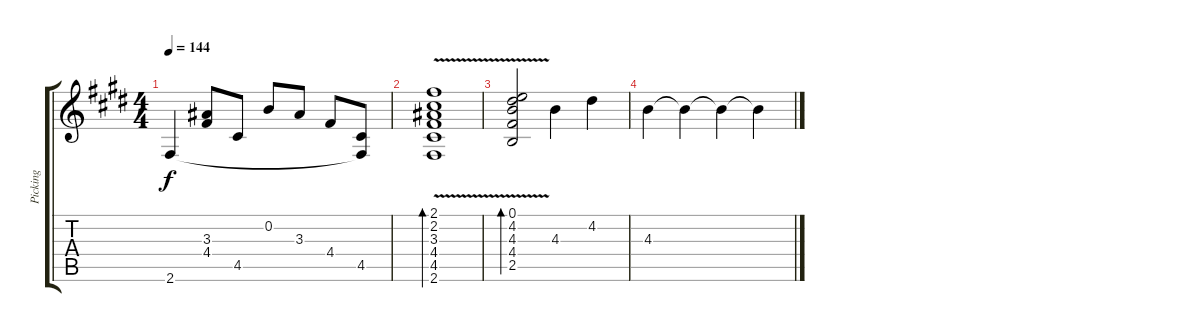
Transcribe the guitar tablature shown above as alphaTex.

\track ("Picking" "Picking") {instrument electricguitarjazz}
\staff {score tabs}
\tuning (E4 B3 G3 D3 A2 E2) {hide}
\ts (4 4)
\tempo 144
\clef g2
\ks e
2.6.4{dy f} (3.3 4.4).8 4.5.8 0.2.8 3.3.8 4.4.8 (4.5 2.6{t}).8 |
(2.1 2.2 3.3 4.4 4.5 2.6{v}).1{bd 240} |
(0.1 4.2 4.3 4.4 2.5{v}).2{bd 240} 4.3.4 4.2.4 |
4.3.4 4.3{t}.4 4.3{t}.4 4.3{t}.4
